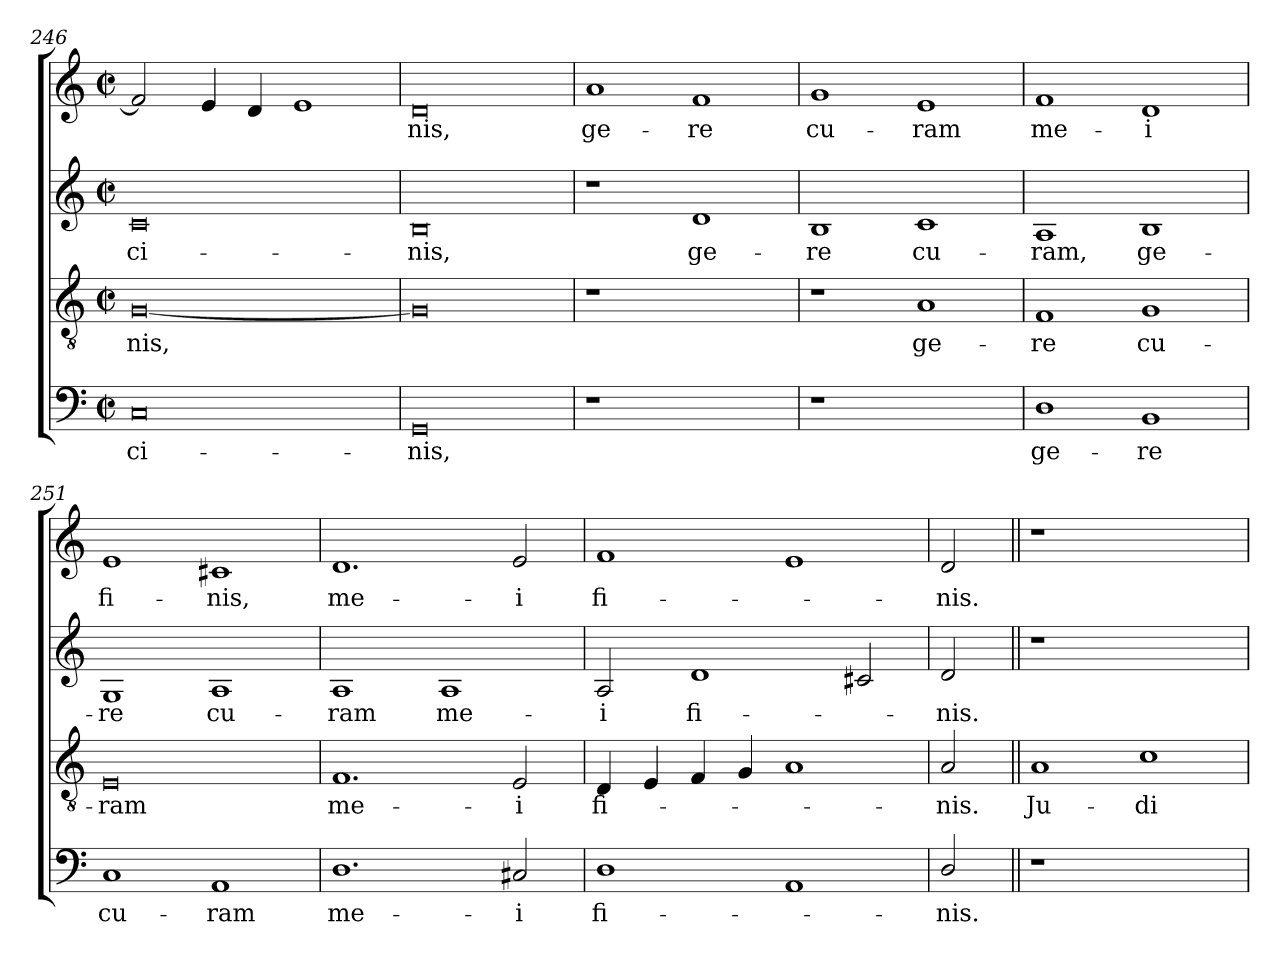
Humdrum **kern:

**kern	**text	**kern	**text	**kern	**text	**kern	**text
*part4	*part4	*part3	*part3	*part2	*part2	*part1	*part1
*staff4	*staff4	*staff3	*staff3	*staff2	*staff2	*staff1	*staff1
!!LO:LB:g=z
*clefF4	*	*clefGv2	*	*clefG2	*	*clefG2	*
*k[]	*	*k[]	*	*k[]	*	*k[]	*
*C:	*	*C:	*	*C:	*	*C:	*
*M2/2	*	*M2/2	*	*M2/2	*	*M2/2	*
*met(c|)	*	*met(c|)	*	*met(c|)	*	*met(c|)	*
=246	=246	=246	=246	=246	=246	=246	=246
!	!LO:LY:b	!	!LO:LY:b	!	!LO:LY:b	!	!
0C	ci-	[0G	-nis,	0c	ci-	2f/]	.
.	.	.	.	.	.	4e/	.
.	.	.	.	.	.	4d/	.
.	.	.	.	.	.	1e	.
=247	=247	=247	=247	=247	=247	=247	=247
!	!LO:LY:b	!	!	!	!LO:LY:b	!	!LO:LY:b
0GG	-nis,	0G]	.	0B	-nis,	0d	-nis,
=248	=248	=248	=248	=248	=248	=248	=248
!	!	!	!	!	!	!	!LO:LY:b
1r	.	1r	.	1r	.	1a	ge-
!	!	!	!	!	!LO:LY:b	!	!LO:LY:b
1ryy	.	1ryy	.	1d	ge-	1f	-re
=249	=249	=249	=249	=249	=249	=249	=249
!	!	!	!	!	!LO:LY:b	!	!LO:LY:b
1r	.	1r	.	1B	-re	1g	cu-
!	!	!	!LO:LY:b	!	!LO:LY:b	!	!LO:LY:b
1ryy	.	1A	ge-	1c	cu-	1e	-ram
=250	=250	=250	=250	=250	=250	=250	=250
!	!LO:LY:b	!	!LO:LY:b	!	!LO:LY:b	!	!LO:LY:b
1D	ge-	1F	-re	1A	-ram,	1f	me-
!	!LO:LY:b	!	!LO:LY:b	!	!LO:LY:b	!	!LO:LY:b
1BB	-re	1G	cu-	1B	ge-	1d	-i
=251	=251	=251	=251	=251	=251	=251	=251
!	!LO:LY:b	!	!LO:LY:b	!	!LO:LY:b	!	!LO:LY:b
1C	cu-	0E	-ram	1G	-re	1e	fi-
!	!LO:LY:b	!	!	!	!LO:LY:b	!	!LO:LY:b
1AA	-ram	.	.	1A	cu-	1c#X	-nis,
=252	=252	=252	=252	=252	=252	=252	=252
!	!LO:LY:b	!	!LO:LY:b	!	!LO:LY:b	!	!LO:LY:b
1.D	me-	1.F	me-	1A	-ram	1.d	me-
!	!	!	!	!	!LO:LY:b	!	!
.	.	.	.	1A	me-	.	.
!	!LO:LY:b	!	!LO:LY:b	!	!	!	!LO:LY:b
2C#X/	-i	2E/	-i	.	.	2e/	-i
=253	=253	=253	=253	=253	=253	=253	=253
!	!LO:LY:b	!	!LO:LY:b	!	!LO:LY:b	!	!LO:LY:b
1D	fi-	4D/	fi-	2A/	-i	1f	fi-
.	.	4E/	.	.	.	.	.
!	!	!	!	!	!LO:LY:b	!	!
.	.	4F/	.	1d	fi-	.	.
.	.	4G/	.	.	.	.	.
1AA	.	1A	.	.	.	1e	.
.	.	.	.	2c#X/	.	.	.
=254	=254	=254	=254	=254	=254	=254	=254
!	!LO:LY:b	!	!LO:LY:b	!	!LO:LY:b	!	!LO:LY:b
2D/	-nis.	2A/	-nis.	2d/	-nis.	2d/	-nis.
!!LO:LB:g=z
=255||	=255||	=255||	=255||	=255||	=255||	=255||	=255||
!	!	!	!LO:LY:b	!	!	!	!
1r	.	1A	Ju-	1r	.	1r	.
!	!	!	!LO:LY:b	!	!	!	!
1ryy	.	1c	-di-	1ryy	.	1ryy	.
=	=	=	=	=	=	=	=
*-	*-	*-	*-	*-	*-	*-	*-
